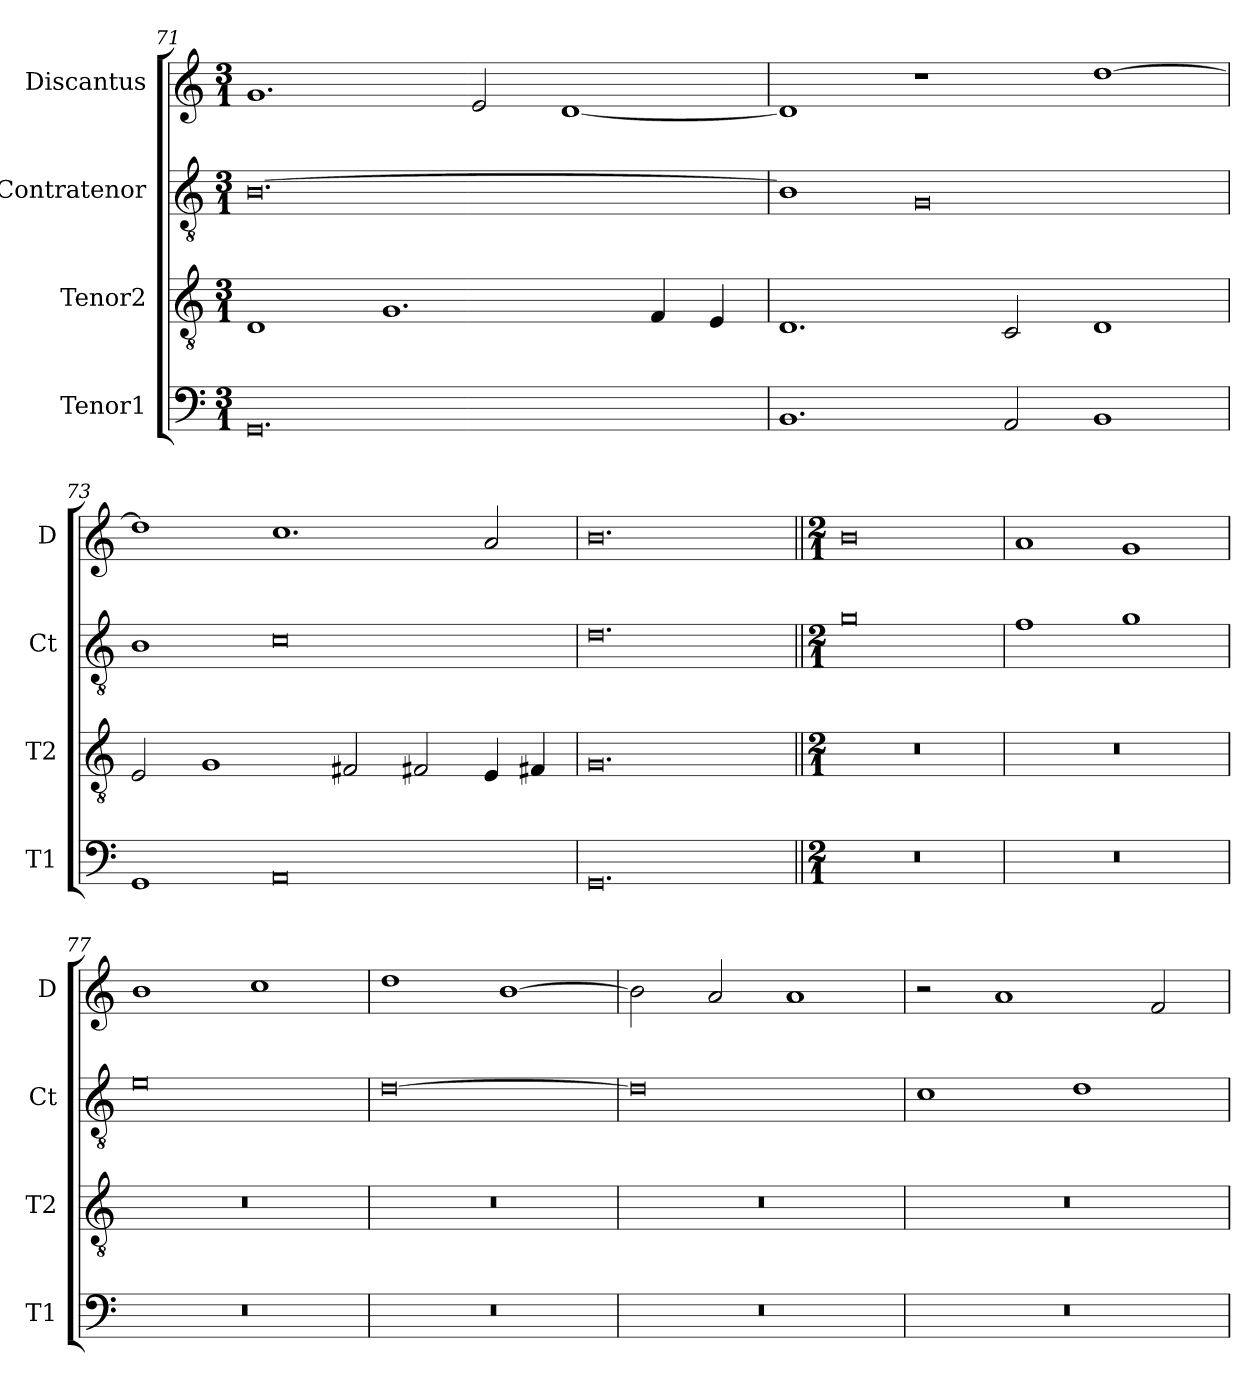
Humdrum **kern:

**kern	**kern	**kern	**kern
*part4	*part3	*part2	*part1
*staff4	*staff3	*staff2	*staff1
*I"Tenor1	*I"Tenor2	*I"Contratenor	*I"Discantus
*I'T1	*I'T2	*I'Ct	*I'D
*clefF4	*clefGv2	*clefGv2	*clefG2
*k[]	*k[]	*k[]	*k[]
*M3/1	*M3/1	*M3/1	*M3/1
=71	=71	=71	=71
0.GG	1D	[0.B	1.g
.	1.G	.	.
.	.	.	2e/
.	.	.	[1d
.	4F/	.	.
.	4E/	.	.
=72	=72	=72	=72
1.BB	1.D	1B]	1d]
.	.	0G	1r
2AA/	2C/	.	.
1BB	1D	.	[1dd
=73	=73	=73	=73
1GG	2E/	1B	1dd]
.	1G	.	.
0AA	.	0c	1.cc
.	2F#X/	.	.
.	2F#X/	.	.
.	4E/	.	2a/
.	4F#X/	.	.
=74	=74	=74	=74
0.GG	0.G	0.d	0.b
!!LO:LB:g=z
=75||	=75||	=75||	=75||
*k[]	*k[]	*k[]	*k[]
*M2/1	*M2/1	*M2/1	*M2/1
0r	0r	0g	0b
=76	=76	=76	=76
0r	0r	1f	1a
.	.	1g	1g
=77	=77	=77	=77
0r	0r	0e	1b
.	.	.	1cc
=78	=78	=78	=78
0r	0r	[0d	1dd
.	.	.	[1b
=79	=79	=79	=79
0r	0r	0d]	2b\]
.	.	.	2a/
.	.	.	1a
=80	=80	=80	=80
0r	0r	1c	2r
.	.	.	1a
.	.	1d	.
.	.	.	2f/
=	=	=	=
*-	*-	*-	*-
